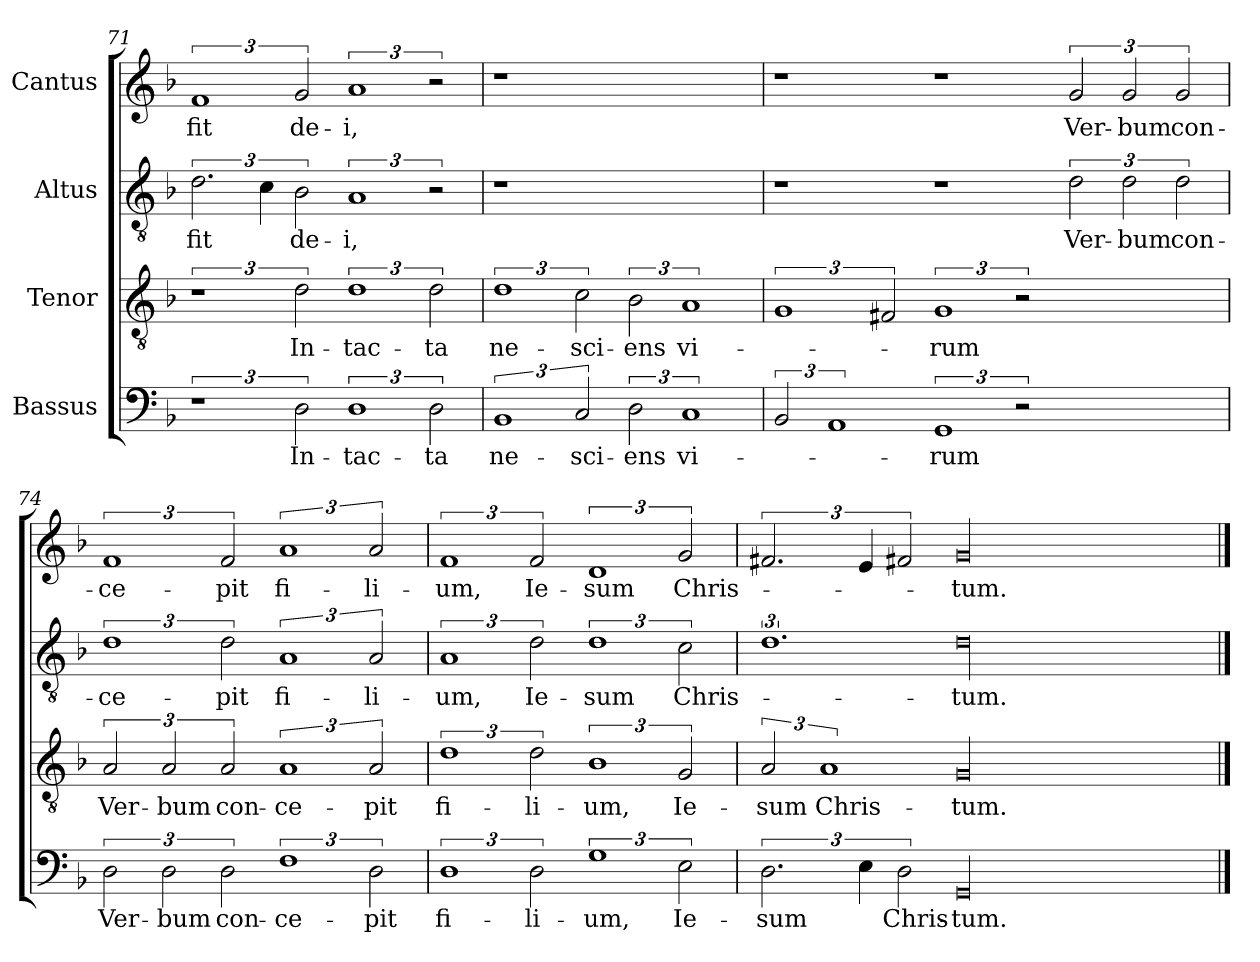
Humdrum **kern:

**kern	**text	**kern	**text	**kern	**text	**kern	**text
*part4	*part4	*part3	*part3	*part2	*part2	*part1	*part1
*staff4	*staff4	*staff3	*staff3	*staff2	*staff2	*staff1	*staff1
*I"Bassus	*	*I"Tenor	*	*I"Altus	*	*I"Cantus	*
*clefF4	*	*clefGv2	*	*clefGv2	*	*clefG2	*
*k[b-]	*	*k[b-]	*	*k[b-]	*	*k[b-]	*
*F:	*	*F:	*	*F:	*	*F:	*
=71	=71	=71	=71	=71	=71	=71	=71
3%2r	.	3%2r	.	3.d\	fit	3%2f\	fit
.	.	.	.	6c\	.	.	.
!	!LO:LY:i	!	!LO:LY:i	!	!	!	!
3D\	In-	3d\	In-	3B-\	de-	3g/	de-
!	!LO:LY:i	!	!LO:LY:i	!	!	!	!
3%2D/	-tac-	3%2d/	-tac-	3%2A\	-i,	3%2a\	-i,
!	!LO:LY:i	!	!LO:LY:i	!	!	!	!
3D\	-ta	3d\	-ta	3r	.	3r	.
=72	=72	=72	=72	=72	=72	=72	=72
!	!LO:LY:i	!	!LO:LY:i	!	!	!	!
3%2BB-\	ne-	3%2d/	ne-	1r	.	1r	.
!	!LO:LY:i	!	!LO:LY:i	!	!	!	!
3C/	-sci-	3c\	-sci-	.	.	.	.
!	!LO:LY:i	!	!LO:LY:i	!	!	!	!
3D\	-ens	3B-\	-ens	1ryy	.	1ryy	.
!	!LO:LY:i	!	!LO:LY:i	!	!	!	!
3%2C/	vi-	3%2A/	vi-	.	.	.	.
!!LO:LB:g=z
=73	=73	=73	=73	=73	=73	=73	=73
3BB-/	.	3%2G/	.	1r	.	1r	.
3%2AA/	.	.	.	.	.	.	.
.	.	3F#X/	.	.	.	.	.
!	!LO:LY:i	!	!LO:LY:i	!	!	!	!
3%2GG\	-rum	3%2G\	-rum	1r	.	1r	.
3r	.	3r	.	.	.	.	.
1ryy	.	1ryy	.	3d\	Ver-	3g/	Ver-
.	.	.	.	3d\	-bum	3g/	-bum
.	.	.	.	3d\	con-	3g/	con-
=74	=74	=74	=74	=74	=74	=74	=74
3D\	Ver-	3A/	Ver-	3%2d/	-ce-	3%2f\	-ce-
3D\	-bum	3A/	-bum	.	.	.	.
3D\	con-	3A/	con-	3d\	-pit	3f/	-pit
3%2F/	-ce-	3%2A\	-ce-	3%2A\	fi-	3%2a\	fi-
3D\	-pit	3A/	-pit	3A/	-li-	3a/	-li-
=75	=75	=75	=75	=75	=75	=75	=75
3%2D/	fi-	3%2d/	fi-	3%2A\	-um,	3%2f\	-um,
3D\	-li-	3d\	-li-	3d\	Ie-	3f/	Ie-
3%2G/	-um,	3%2B-/	-um,	3%2d/	-sum	3%2d\	-sum
3E\	Ie-	3G/	Ie-	3c\	Chris-	3g/	Chris-
=76	=76	=76	=76	=76	=76	=76	=76
3.D\	-sum	3A/	-sum	3%2.d\	.	3.f#X/	.
.	.	3%2A/	Chris-	.	.	.	.
6E\	.	.	.	.	.	6e/	.
3D\	Chris-	.	.	.	.	3f#X/	.
00GG/	-tum.	00G/	-tum.	00d\	-tum.	00g/	-tum.
==	==	==	==	==	==	==	==
*-	*-	*-	*-	*-	*-	*-	*-
